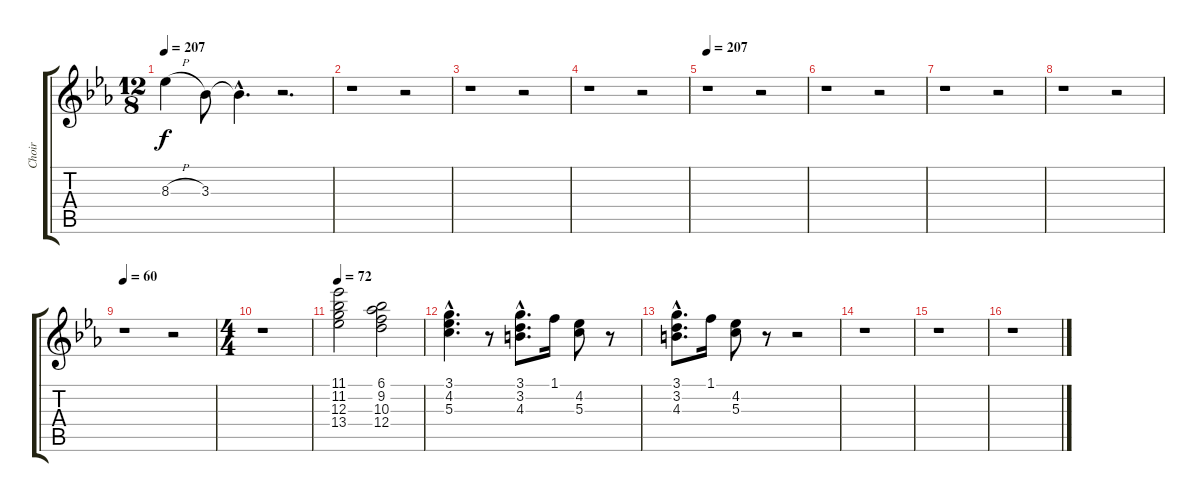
\track ("Choir" "Choir") {instrument flute}
\staff {score tabs}
\tuning (E5 B4 G4 D4 A3 E3) {hide}
\ts (12 8)
\tempo 207
\clef g2
\ks eb
8.3{h}.4{dy f} 3.3.8 3.3{hac t}.4{d} r.2{d} |
r.1 r.2 |
r.1 r.2 |
r.1 r.2 |
\tempo 207
r.1 r.2 |
r.1 r.2 |
r.1 r.2 |
r.1 r.2 |
\tempo 60
r.1 r.2 |
\ts (4 4)
r.1 |
\tempo 72
(11.1 11.2 12.3 13.4).2 (6.1 9.2 10.3 12.4).2 |
(3.1{hac} 4.2{hac} 5.3{hac}).4{d} r.8 (3.1{hac} 3.2 4.3).8{d} 1.1.16 (4.2 5.3).8 r.8 |
(3.1{hac} 3.2 4.3).8{d} 1.1.16 (4.2 5.3).8 r.8 r.2 |
r.1 |
r.1 |
r.1
